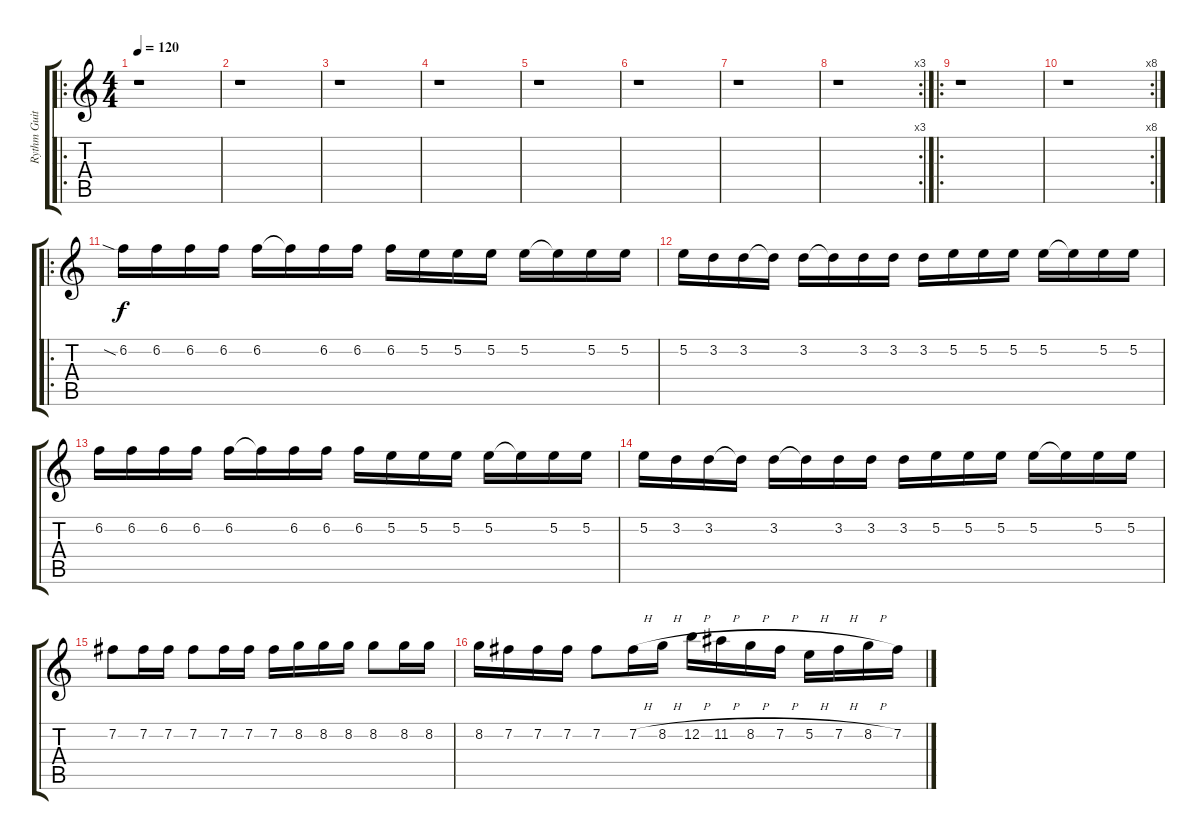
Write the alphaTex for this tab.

\track ("Rythm Guitar" "Rythm Guit") {instrument distortionguitar}
\staff {score tabs}
\tuning (E4 B3 G3 D3 A2 E2) {hide}
\ro
\ts (4 4)
\tempo 120
\clef g2
\ks c
r.1{dy f} |
r.1 |
r.1 |
r.1 |
r.1 |
r.1 |
r.1 |
\rc 3
r.1 |
\ro
r.1 |
\rc 8
r.1 |
\ro
6.2{sia}.16{volume 14} 6.2.16 6.2.16 6.2.16 6.2.16 6.2{t}.16 6.2.16 6.2.16 6.2.16 5.2.16 5.2.16 5.2.16 5.2.16 5.2{t}.16 5.2.16 5.2.16 |
5.2.16 3.2.16 3.2.16 3.2{t}.16 3.2.16 3.2{t}.16 3.2.16 3.2.16 3.2.16 5.2.16 5.2.16 5.2.16 5.2.16 5.2{t}.16 5.2.16 5.2.16 |
6.2.16 6.2.16 6.2.16 6.2.16 6.2.16 6.2{t}.16 6.2.16 6.2.16 6.2.16 5.2.16 5.2.16 5.2.16 5.2.16 5.2{t}.16 5.2.16 5.2.16 |
5.2.16 3.2.16 3.2.16 3.2{t}.16 3.2.16 3.2{t}.16 3.2.16 3.2.16 3.2.16 5.2.16 5.2.16 5.2.16 5.2.16 5.2{t}.16 5.2.16 5.2.16 |
7.2.8 7.2.16 7.2.16 7.2.8 7.2.16 7.2.16 7.2.16 8.2.16 8.2.16 8.2.16 8.2.8 8.2.16 8.2.16 |
8.2.16 7.2.16 7.2.16 7.2.16 7.2.8 7.2{h}.16 8.2{h}.16 12.2{h}.16 11.2{h}.16 8.2{h}.16 7.2{h}.16 5.2{h}.16 7.2{h}.16 8.2{h}.16 7.2.16
